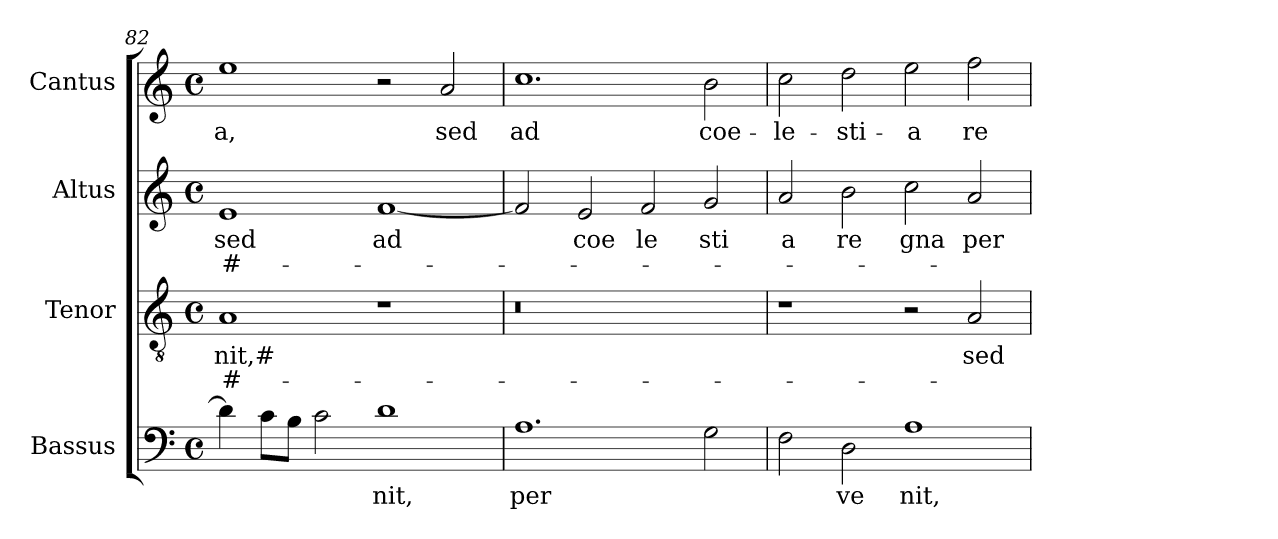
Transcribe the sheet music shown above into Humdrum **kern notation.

**kern	**text	**kern	**text	**text	**kern	**text	**text	**kern	**text
*part4	*part4	*part3	*part3	*part3	*part2	*part2	*part2	*part1	*part1
*staff4	*staff4	*staff3	*staff3	*staff3	*staff2	*staff2	*staff2	*staff1	*staff1
*I"Bassus	*	*I"Tenor	*	*	*I"Altus	*	*	*I"Cantus	*
*clefF4	*	*clefGv2	*	*	*clefG2	*	*	*clefG2	*
*	*	*k[]	*	*	*k[]	*	*	*	*
*	*	*C:	*	*	*C:	*	*	*	*
*M4/4	*	*M4/4	*	*	*M4/4	*	*	*M4/4	*
*met(c)	*	*met(c)	*	*	*met(c)	*	*	*met(c)	*
=82	=82	=82	=82	=82	=82	=82	=82	=82	=82
!	!	!	!LO:LY:b:cj	!LO:LY:b	!	!LO:LY:b:cj	!LO:LY:b:rj	!	!LO:LY:b:cj
4d\]	.	1A	-nit,#	#-	1e	sed	#-	1ee	-a,
8c\L	.	.	.	.	.	.	.	.	.
8B\J	.	.	.	.	.	.	.	.	.
2c\	.	.	.	.	.	.	.	.	.
!	!LO:LY:b:cj	!	!	!	!	!LO:LY:b:cj	!	!	!
1d	nit,	1r	.	.	[<1f	-ad	.	2r	.
!	!	!	!	!	!	!	!	!	!LO:LY:b:cj
.	.	.	.	.	.	.	.	2a/	sed
=83	=83	=83	=83	=83	=83	=83	=83	=83	=83
!	!LO:LY:b:cj	!	!	!	!	!	!	!	!LO:LY:b:cj
1.A	per	0r	.	.	2f/]	.	.	1.cc	ad
!	!	!	!	!	!	!LO:LY:b:cj	!	!	!
.	.	.	.	.	2e/	coe	.	.	.
!	!	!	!	!	!	!LO:LY:b:cj	!	!	!
.	.	.	.	.	2f/	le	.	.	.
!	!	!	!	!	!	!LO:LY:b:cj	!	!	!LO:LY:b:cj
2G\	.	.	.	.	2g/	sti	.	2b\	coe-
=84	=84	=84	=84	=84	=84	=84	=84	=84	=84
!	!	!	!	!	!	!LO:LY:b:cj	!	!	!LO:LY:b:cj
2F\	.	1r	.	.	2a/	a	.	2cc\	-le-
!	!LO:LY:b:cj	!	!	!	!	!LO:LY:b:cj	!	!	!LO:LY:b:cj
2D\	ve	.	.	.	2b\	re	.	2dd\	-sti-
!	!LO:LY:b:cj	!	!	!	!	!LO:LY:b:cj	!	!	!LO:LY:b:cj
1A	nit,	2r	.	.	2cc\	gna	.	2ee\	-a
!	!	!	!LO:LY:b:cj	!	!	!LO:LY:b:cj	!	!	!LO:LY:b:cj
.	.	2A/	-sed	.	2a/	per	.	2ff\	re-
=	=	=	=	=	=	=	=	=	=
*-	*-	*-	*-	*-	*-	*-	*-	*-	*-
